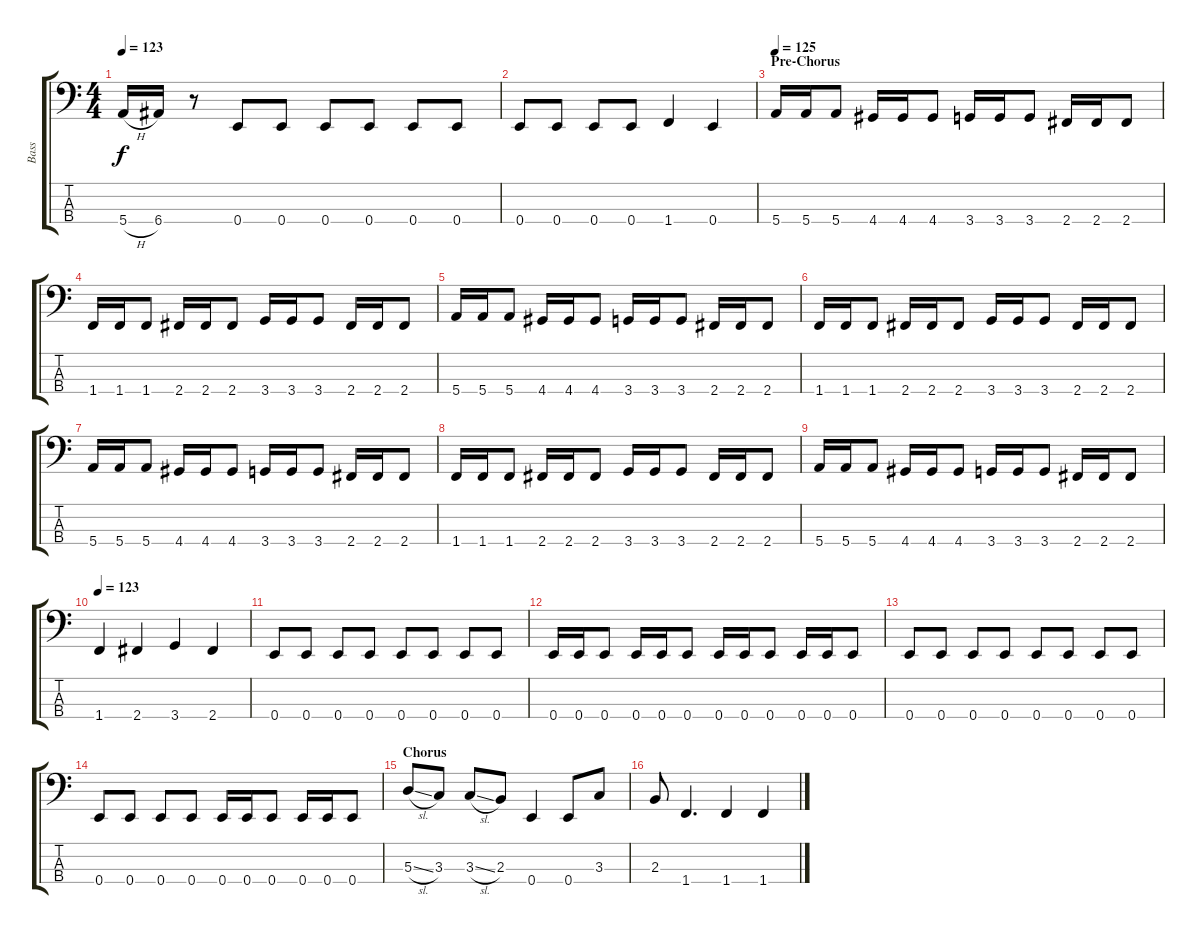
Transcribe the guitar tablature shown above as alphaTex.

\track ("Bass" "Bass") {instrument electricbassfinger}
\staff {score tabs}
\tuning (G2 D2 A1 E1) {hide}
\ts (4 4)
\tempo 123
\clef f4
\ks c
5.4{h}.16{dy f} 6.4.16 r.8 0.4.8 0.4.8 0.4.8 0.4.8 0.4.8 0.4.8 |
0.4.8 0.4.8 0.4.8 0.4.8 1.4.4 0.4.4 |
\section ("" "Pre-Chorus")
\tempo 125
5.4.16 5.4.16 5.4.8 4.4.16 4.4.16 4.4.8 3.4.16 3.4.16 3.4.8 2.4.16 2.4.16 2.4.8 |
1.4.16 1.4.16 1.4.8 2.4.16 2.4.16 2.4.8 3.4.16 3.4.16 3.4.8 2.4.16 2.4.16 2.4.8 |
5.4.16 5.4.16 5.4.8 4.4.16 4.4.16 4.4.8 3.4.16 3.4.16 3.4.8 2.4.16 2.4.16 2.4.8 |
1.4.16 1.4.16 1.4.8 2.4.16 2.4.16 2.4.8 3.4.16 3.4.16 3.4.8 2.4.16 2.4.16 2.4.8 |
5.4.16 5.4.16 5.4.8 4.4.16 4.4.16 4.4.8 3.4.16 3.4.16 3.4.8 2.4.16 2.4.16 2.4.8 |
1.4.16 1.4.16 1.4.8 2.4.16 2.4.16 2.4.8 3.4.16 3.4.16 3.4.8 2.4.16 2.4.16 2.4.8 |
5.4.16 5.4.16 5.4.8 4.4.16 4.4.16 4.4.8 3.4.16 3.4.16 3.4.8 2.4.16 2.4.16 2.4.8 |
\tempo 123
1.4.4 2.4.4 3.4.4 2.4.4 |
0.4.8 0.4.8 0.4.8 0.4.8 0.4.8 0.4.8 0.4.8 0.4.8 |
0.4.16 0.4.16 0.4.8 0.4.16 0.4.16 0.4.8 0.4.16 0.4.16 0.4.8 0.4.16 0.4.16 0.4.8 |
0.4.8 0.4.8 0.4.8 0.4.8 0.4.8 0.4.8 0.4.8 0.4.8 |
0.4.8 0.4.8 0.4.8 0.4.8 0.4.16 0.4.16 0.4.8 0.4.16 0.4.16 0.4.8 |
\section ("" "Chorus")
5.3{sl}.8 3.3.8 3.3{sl}.8 2.3.8 0.4.4 0.4.8 3.3.8 |
2.3.8 1.4.4{d} 1.4.4 1.4.4
